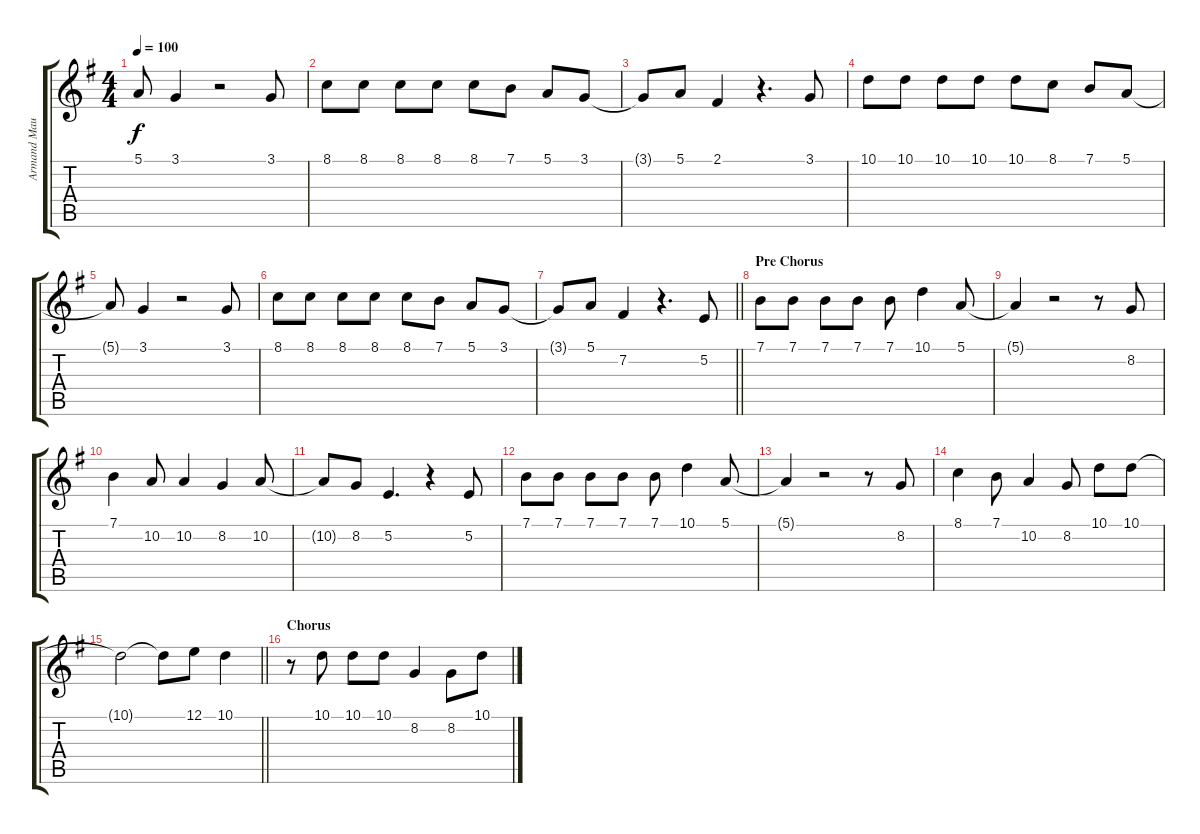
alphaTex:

\track ("Armand Maulana" "Armand Mau") {instrument cello}
\staff {score tabs}
\tuning (E4 B3 G3 D3 A2 E2) {hide}
\ts (4 4)
\tempo 100
\clef g2
\ks g
5.1{t}.8{dy f} 3.1.4 r.2 3.1.8 |
8.1.8 8.1.8 8.1.8 8.1.8 8.1.8 7.1.8 5.1.8 3.1.8 |
3.1{t}.8 5.1.8 2.1.4 r.4{d} 3.1.8 |
10.1.8 10.1.8 10.1.8 10.1.8 10.1.8 8.1.8 7.1.8 5.1.8 |
5.1{t}.8 3.1.4 r.2 3.1.8 |
8.1.8 8.1.8 8.1.8 8.1.8 8.1.8 7.1.8 5.1.8 3.1.8 |
\barLineRight lightlight
3.1{t}.8 5.1.8 7.2.4 r.4{d} 5.2.8 |
\section ("" "Pre Chorus")
7.1.8 7.1.8 7.1.8 7.1.8 7.1.8 10.1.4 5.1.8 |
5.1{t}.4 r.2 r.8 8.2.8 |
7.1.4 10.2.8 10.2.4 8.2.4 10.2.8 |
10.2{t}.8 8.2.8 5.2.4{d} r.4 5.2.8 |
7.1.8 7.1.8 7.1.8 7.1.8 7.1.8 10.1.4 5.1.8 |
5.1{t}.4 r.2 r.8 8.2.8 |
8.1.4 7.1.8 10.2.4 8.2.8 10.1.8 10.1.8 |
\barLineRight lightlight
10.1{t}.2 10.1{t}.8 12.1.8 10.1.4 |
\section ("" "Chorus")
r.8 10.1.8 10.1.8 10.1.8 8.2.4 8.2.8 10.1.8
